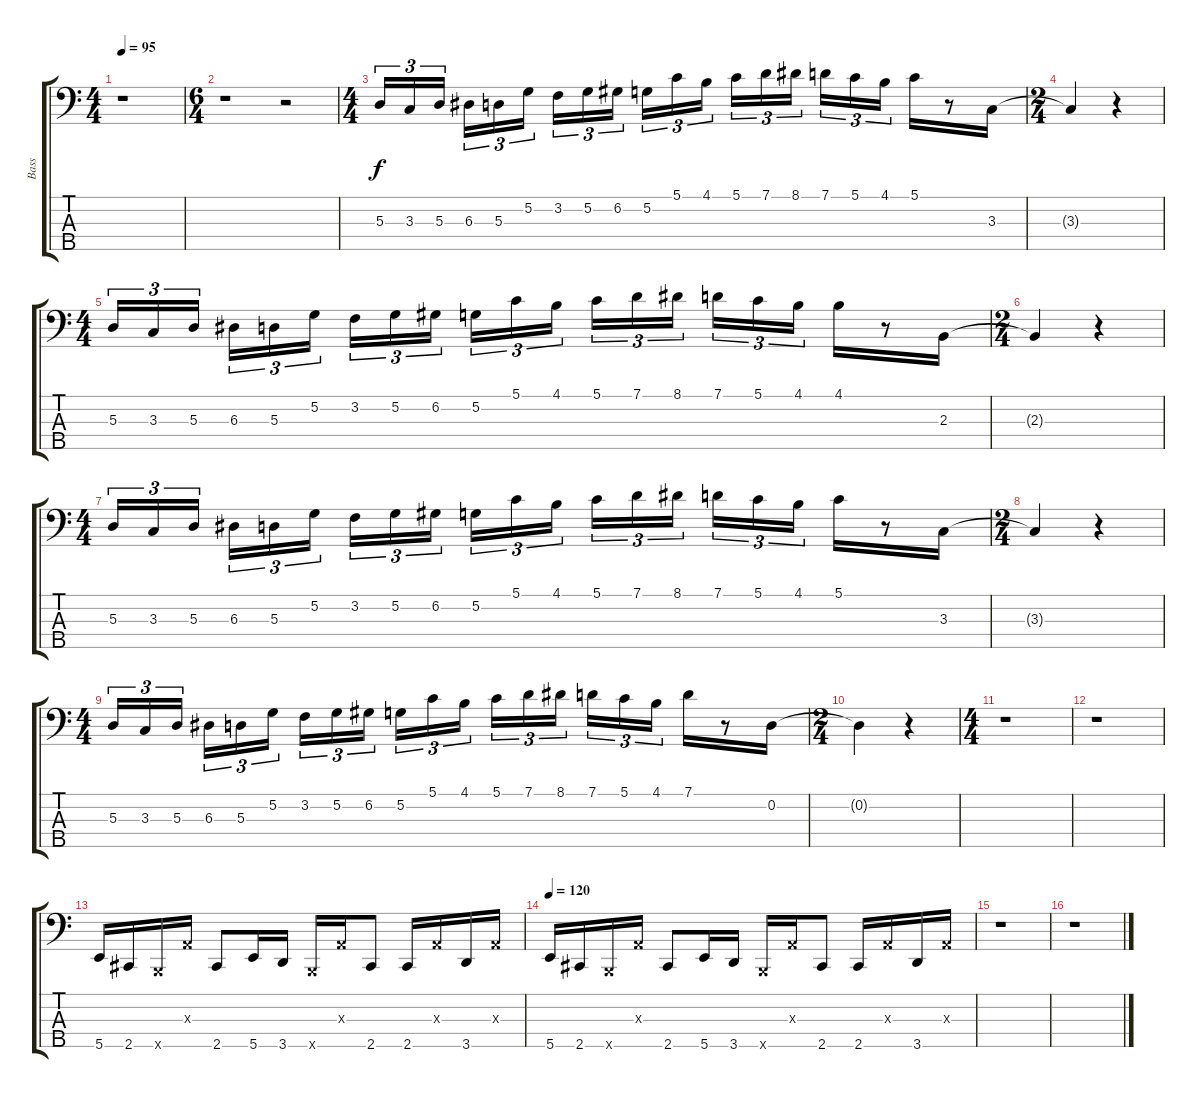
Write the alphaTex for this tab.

\track ("Bass" "Bass") {instrument electricbassfinger}
\staff {score tabs}
\tuning (G2 D2 A1 E1 B0) {hide}
\ts (4 4)
\tempo 95
\clef f4
\ks c
r.1{dy f} |
\ts (6 4)
r.1 r.2 |
\ts (4 4)
5.3.16{tu (3 2)} 3.3.16{tu (3 2)} 5.3.16{tu (3 2)} 6.3.16{tu (3 2)} 5.3.16{tu (3 2)} 5.2.16{tu (3 2)} 3.2.16{tu (3 2)} 5.2.16{tu (3 2)} 6.2.16{tu (3 2)} 5.2.16{tu (3 2)} 5.1.16{tu (3 2)} 4.1.16{tu (3 2)} 5.1.16{tu (3 2)} 7.1.16{tu (3 2)} 8.1.16{tu (3 2)} 7.1.16{tu (3 2)} 5.1.16{tu (3 2)} 4.1.16{tu (3 2)} 5.1.16 r.8 3.3.16 |
\ts (2 4)
3.3{t}.4 r.4 |
\ts (4 4)
5.3.16{tu (3 2)} 3.3.16{tu (3 2)} 5.3.16{tu (3 2)} 6.3.16{tu (3 2)} 5.3.16{tu (3 2)} 5.2.16{tu (3 2)} 3.2.16{tu (3 2)} 5.2.16{tu (3 2)} 6.2.16{tu (3 2)} 5.2.16{tu (3 2)} 5.1.16{tu (3 2)} 4.1.16{tu (3 2)} 5.1.16{tu (3 2)} 7.1.16{tu (3 2)} 8.1.16{tu (3 2)} 7.1.16{tu (3 2)} 5.1.16{tu (3 2)} 4.1.16{tu (3 2)} 4.1.16 r.8 2.3.16 |
\ts (2 4)
2.3{t}.4 r.4 |
\ts (4 4)
5.3.16{tu (3 2)} 3.3.16{tu (3 2)} 5.3.16{tu (3 2)} 6.3.16{tu (3 2)} 5.3.16{tu (3 2)} 5.2.16{tu (3 2)} 3.2.16{tu (3 2)} 5.2.16{tu (3 2)} 6.2.16{tu (3 2)} 5.2.16{tu (3 2)} 5.1.16{tu (3 2)} 4.1.16{tu (3 2)} 5.1.16{tu (3 2)} 7.1.16{tu (3 2)} 8.1.16{tu (3 2)} 7.1.16{tu (3 2)} 5.1.16{tu (3 2)} 4.1.16{tu (3 2)} 5.1.16 r.8 3.3.16 |
\ts (2 4)
3.3{t}.4 r.4 |
\ts (4 4)
5.3.16{tu (3 2)} 3.3.16{tu (3 2)} 5.3.16{tu (3 2)} 6.3.16{tu (3 2)} 5.3.16{tu (3 2)} 5.2.16{tu (3 2)} 3.2.16{tu (3 2)} 5.2.16{tu (3 2)} 6.2.16{tu (3 2)} 5.2.16{tu (3 2)} 5.1.16{tu (3 2)} 4.1.16{tu (3 2)} 5.1.16{tu (3 2)} 7.1.16{tu (3 2)} 8.1.16{tu (3 2)} 7.1.16{tu (3 2)} 5.1.16{tu (3 2)} 4.1.16{tu (3 2)} 7.1.16 r.8 0.2.16 |
\ts (2 4)
0.2{t}.4 r.4 |
\ts (4 4)
r.1 |
r.1 |
5.5.16{instrument slapbass1} 2.5.16 0.5{x}.16 0.3{x}.16 2.5.8 5.5.16 3.5.16 0.5{x}.16 0.3{x}.16 2.5.8 2.5.16 0.3{x}.16 3.5.16 0.3{x}.16 |
\tempo 120
5.5.16{instrument slapbass1} 2.5.16 0.5{x}.16 0.3{x}.16 2.5.8 5.5.16 3.5.16 0.5{x}.16 0.3{x}.16 2.5.8 2.5.16 0.3{x}.16 3.5.16 0.3{x}.16 |
r.1 |
r.1
